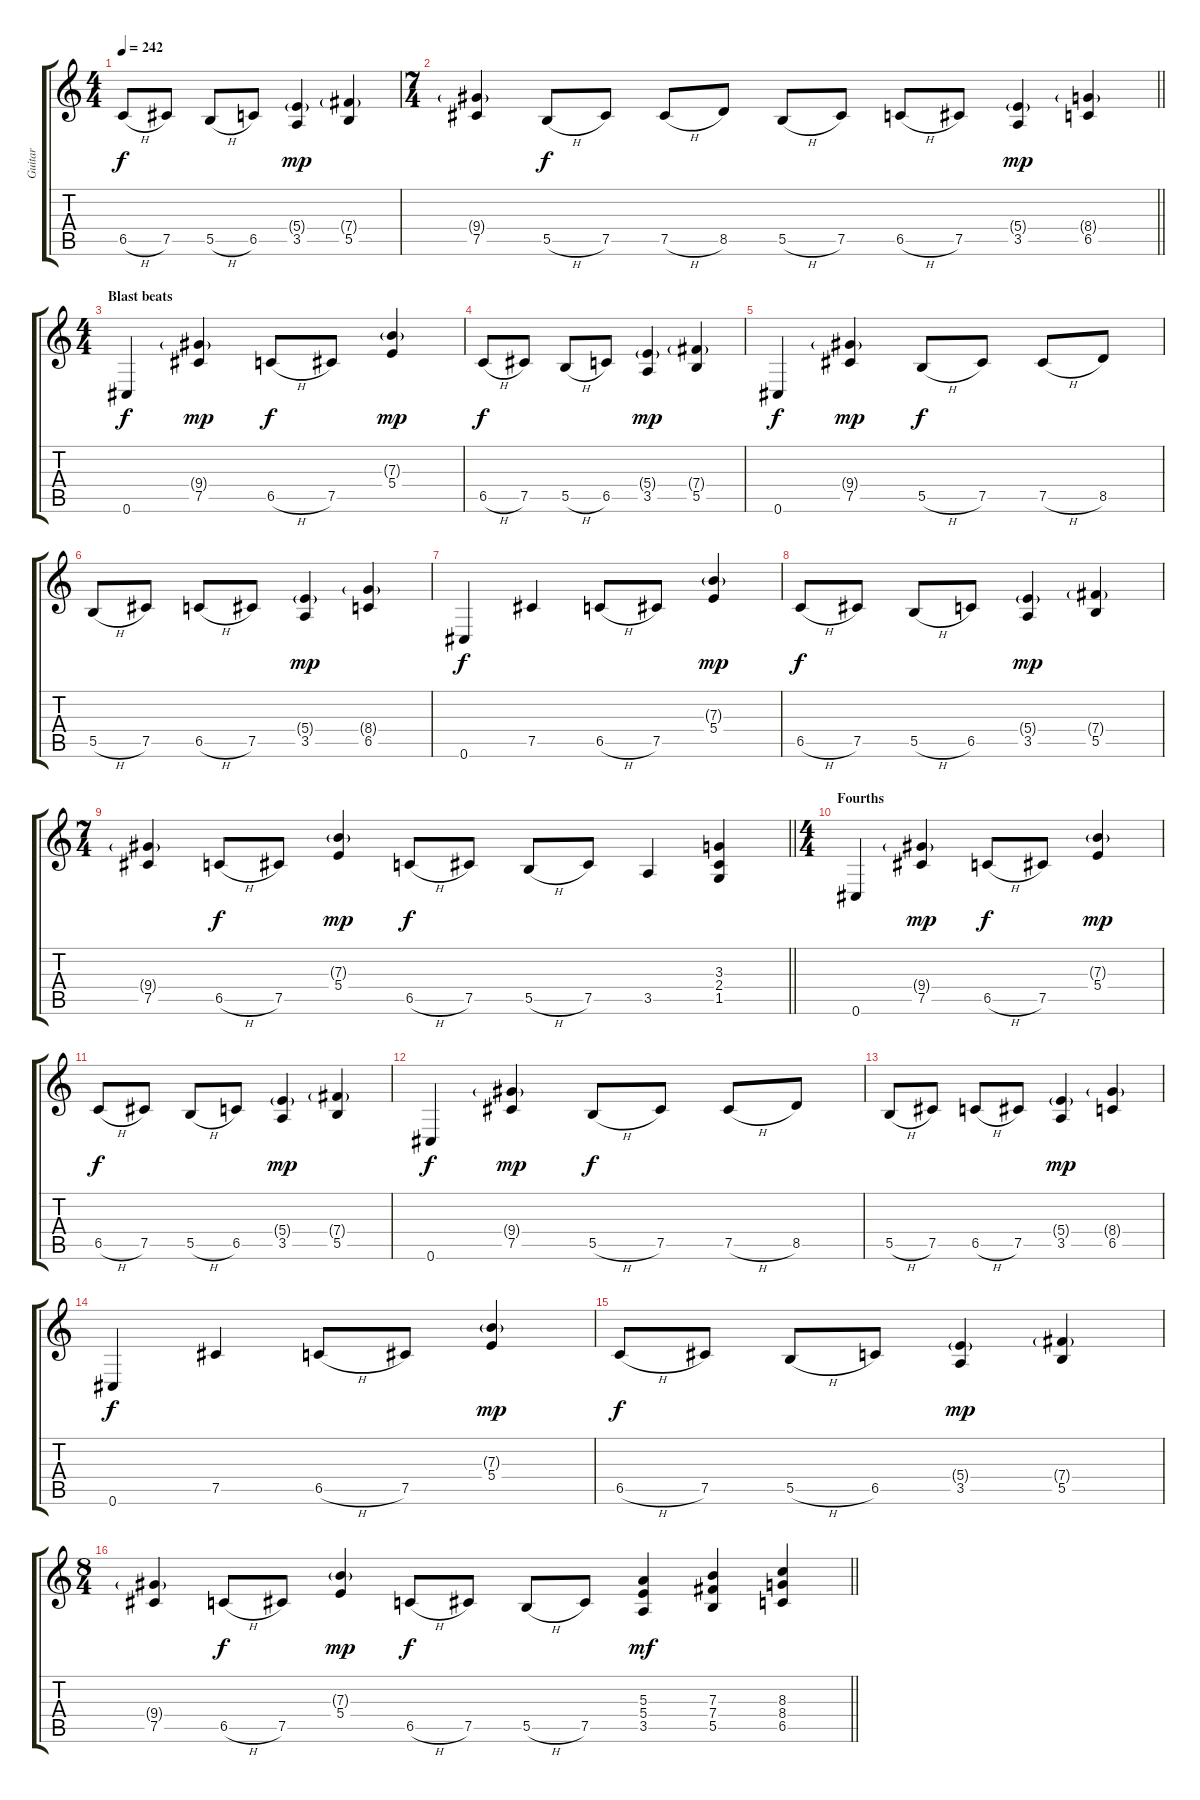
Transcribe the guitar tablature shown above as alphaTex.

\track ("Guitar" "Guitar") {instrument distortionguitar}
\staff {score tabs}
\tuning (Db4 Ab3 E3 B2 Gb2 Db2) {hide}
\ts (4 4)
\tempo 242
\clef g2
\ks c
6.5{h}.8{dy f} 7.5.8 5.5{h}.8 6.5.8 (5.4{g} 3.5).4{dy mp} (7.4{g} 5.5).4 |
\ts (7 4)
\barLineRight lightlight
(9.4{g} 7.5).4 5.5{h}.8{dy f} 7.5.8 7.5{h}.8 8.5.8 5.5{h}.8 7.5.8 6.5{h}.8 7.5.8 (5.4{g} 3.5).4{dy mp} (8.4{g} 6.5).4 |
\ts (4 4)
\section ("" "Blast beats")
0.6.4{dy f} (9.4{g} 7.5).4{dy mp} 6.5{h}.8{dy f} 7.5.8 (7.3{g} 5.4).4{dy mp} |
6.5{h}.8{dy f} 7.5.8 5.5{h}.8 6.5.8 (5.4{g} 3.5).4{dy mp} (7.4{g} 5.5).4 |
0.6.4{dy f} (9.4{g} 7.5).4{dy mp} 5.5{h}.8{dy f} 7.5.8 7.5{h}.8 8.5.8 |
5.5{h}.8 7.5.8 6.5{h}.8 7.5.8 (5.4{g} 3.5).4{dy mp} (8.4{g} 6.5).4 |
0.6.4{dy f} 7.5.4 6.5{h}.8 7.5.8 (7.3{g} 5.4).4{dy mp} |
6.5{h}.8{dy f} 7.5.8 5.5{h}.8 6.5.8 (5.4{g} 3.5).4{dy mp} (7.4{g} 5.5).4 |
\ts (7 4)
\barLineRight lightlight
(9.4{g} 7.5).4 6.5{h}.8{dy f} 7.5.8 (7.3{g} 5.4).4{dy mp} 6.5{h}.8{dy f} 7.5.8 5.5{h}.8 7.5.8 3.5.4 (3.3 2.4 1.5).4 |
\ts (4 4)
\section ("" "Fourths")
0.6.4 (9.4{g} 7.5).4{dy mp} 6.5{h}.8{dy f} 7.5.8 (7.3{g} 5.4).4{dy mp} |
6.5{h}.8{dy f} 7.5.8 5.5{h}.8 6.5.8 (5.4{g} 3.5).4{dy mp} (7.4{g} 5.5).4 |
0.6.4{dy f} (9.4{g} 7.5).4{dy mp} 5.5{h}.8{dy f} 7.5.8 7.5{h}.8 8.5.8 |
5.5{h}.8 7.5.8 6.5{h}.8 7.5.8 (5.4{g} 3.5).4{dy mp} (8.4{g} 6.5).4 |
0.6.4{dy f} 7.5.4 6.5{h}.8 7.5.8 (7.3{g} 5.4).4{dy mp} |
6.5{h}.8{dy f} 7.5.8 5.5{h}.8 6.5.8 (5.4{g} 3.5).4{dy mp} (7.4{g} 5.5).4 |
\ts (8 4)
\barLineRight lightlight
(9.4{g} 7.5).4 6.5{h}.8{dy f} 7.5.8 (7.3{g} 5.4).4{dy mp} 6.5{h}.8{dy f} 7.5.8 5.5{h}.8 7.5.8 (5.3 5.4 3.5).4{dy mf} (7.3 7.4 5.5).4 (8.3 8.4 6.5).4
